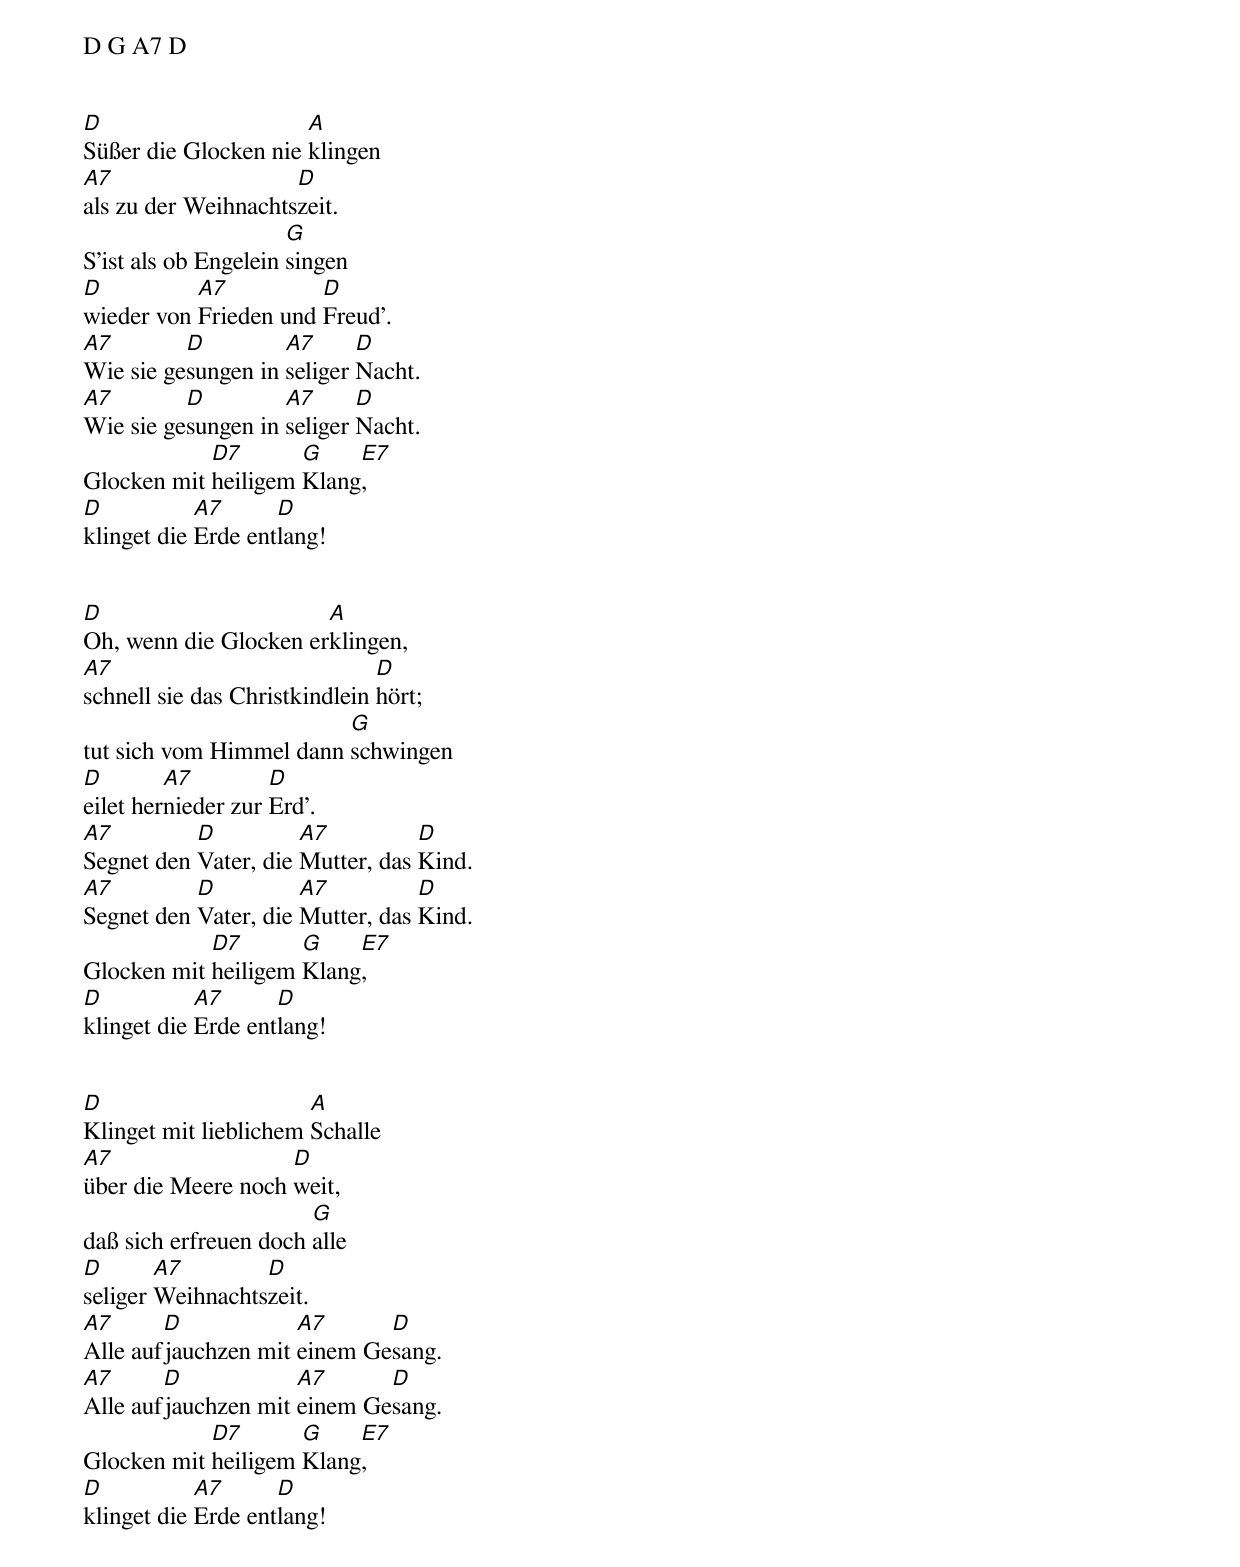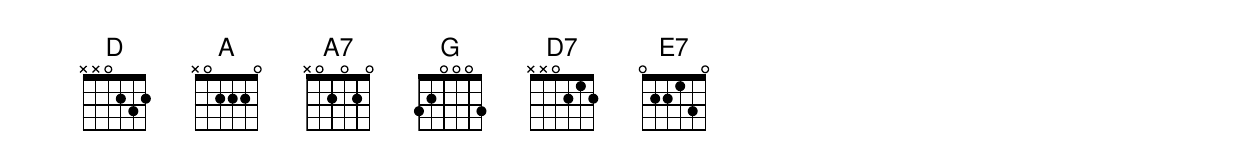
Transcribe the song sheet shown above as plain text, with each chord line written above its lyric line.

D G A7 D


D                     A
Süßer die Glocken nie klingen
A7                   D
als zu der Weihnachtszeit.
                      G
S'ist als ob Engelein singen
D          A7          D
wieder von Frieden und Freud'.
A7        D         A7      D
Wie sie gesungen in seliger Nacht.
A7        D         A7      D
Wie sie gesungen in seliger Nacht.
            D7       G    E7
Glocken mit heiligem Klang,
D           A7      D
klinget die Erde entlang!


D                      A
Oh, wenn die Glocken erklingen,
A7                             D
schnell sie das Christkindlein hört;
                         G
tut sich vom Himmel dann schwingen
D        A7         D
eilet hernieder zur Erd'.
A7         D          A7          D
Segnet den Vater, die Mutter, das Kind.
A7         D          A7          D
Segnet den Vater, die Mutter, das Kind.
            D7       G    E7
Glocken mit heiligem Klang,
D           A7      D
klinget die Erde entlang!


D                      A
Klinget mit lieblichem Schalle
A7                  D
über die Meere noch weit,
                       G
daß sich erfreuen doch alle
D       A7        D
seliger Weihnachtszeit.
A7      D            A7      D
Alle aufjauchzen mit einem Gesang.
A7      D            A7      D
Alle aufjauchzen mit einem Gesang.
            D7       G    E7
Glocken mit heiligem Klang,
D           A7      D
klinget die Erde entlang!
